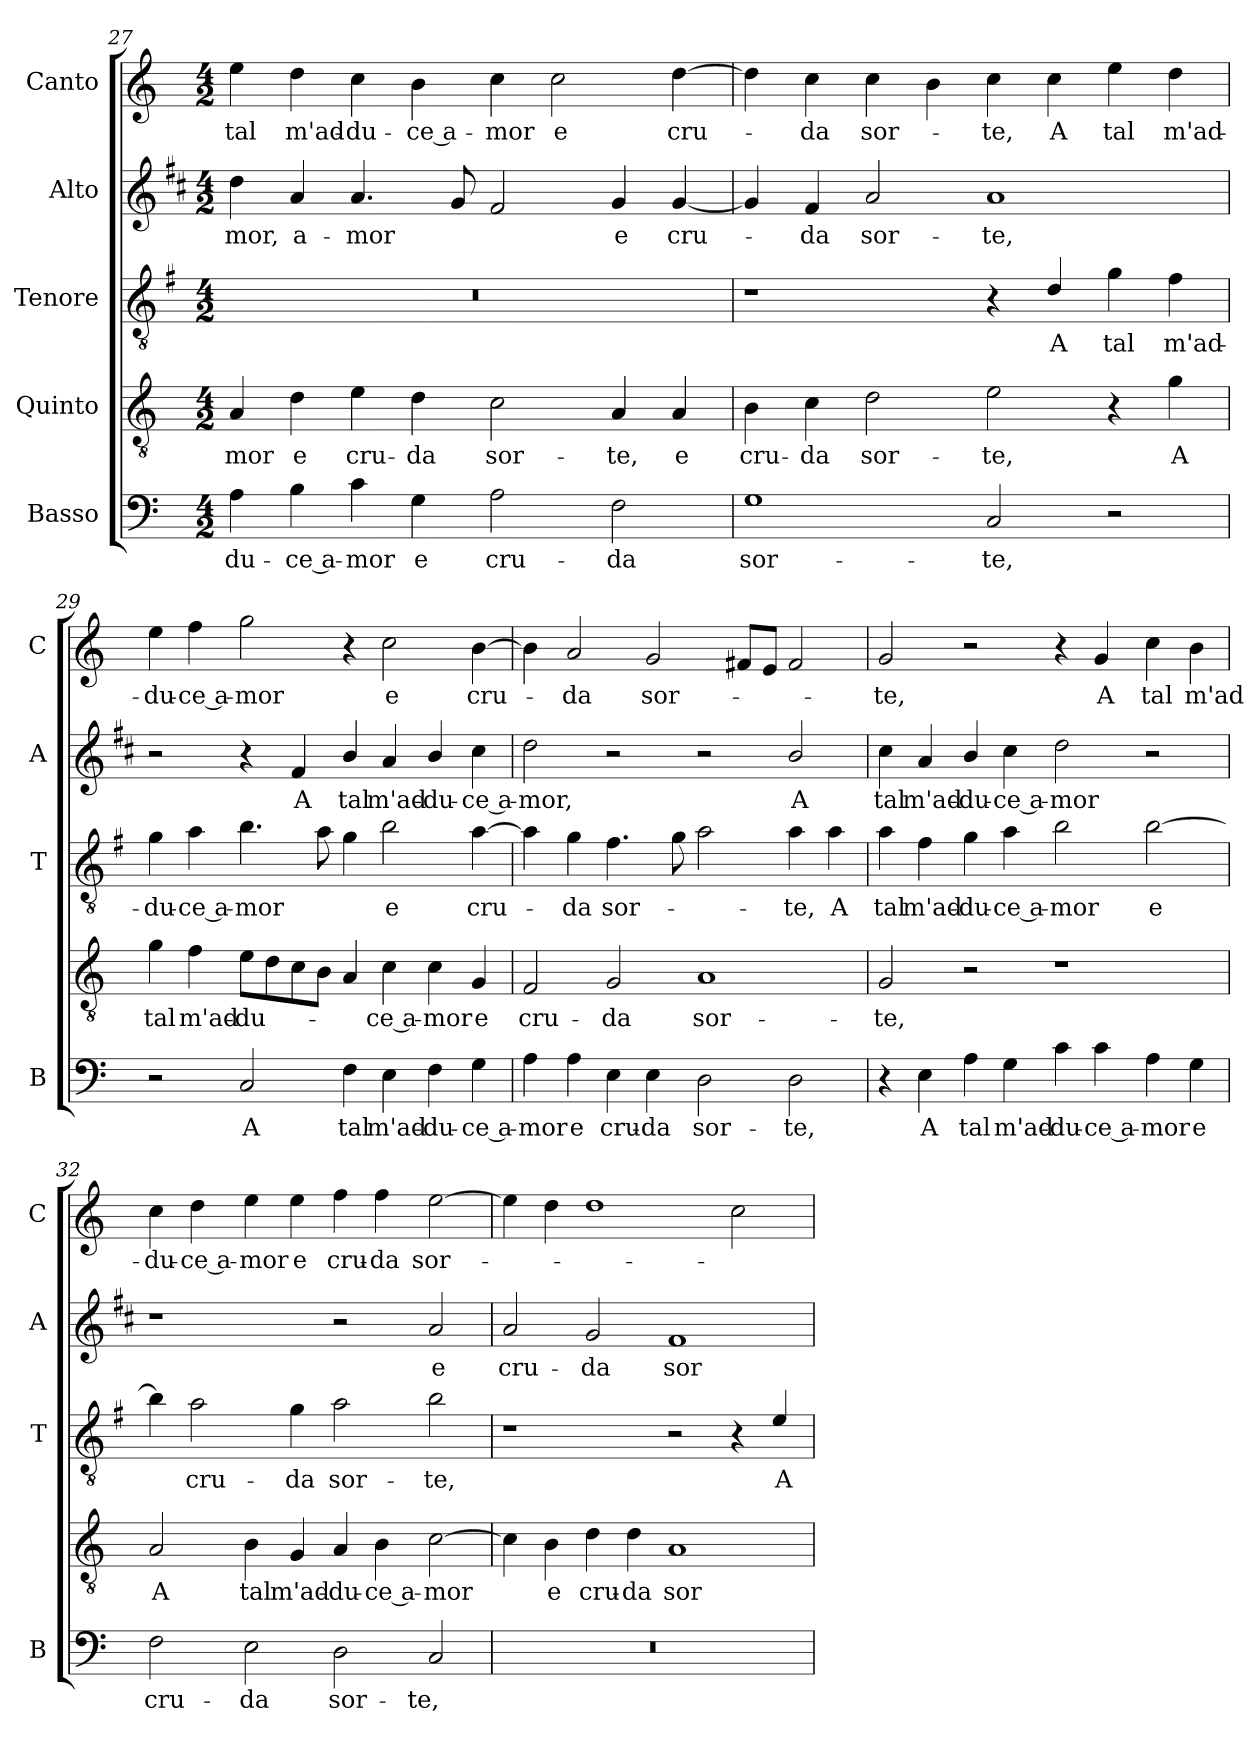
**kern	**text	**kern	**text	**kern	**text	**kern	**text	**kern	**text
*part5	*part5	*part4	*part4	*part3	*part3	*part2	*part2	*part1	*part1
*staff5	*staff5	*staff4	*staff4	*staff3	*staff3	*staff2	*staff2	*staff1	*staff1
*I"Basso	*	*I"Quinto	*	*I"Tenore	*	*I"Alto	*	*I"Canto	*
*I'B	*	*	*	*I'T	*	*I'A	*	*I'C	*
*clefF4	*	*clefGv2	*	*clefGv2	*	*clefG2	*	*clefG2	*
*	*	*	*	*ITrd4c7	*	*ITrd1c2	*	*	*
*k[]	*	*k[]	*	*k[]	*	*k[]	*	*k[]	*
*C:	*	*C:	*	*C:	*	*C:	*	*C:	*
*M4/2	*	*M4/2	*	*M4/2	*	*M4/2	*	*M4/2	*
=27	=27	=27	=27	=27	=27	=27	=27	=27	=27
!	!LO:LY:b	!	!LO:LY:b	!	!	!	!LO:LY:b	!	!LO:LY:b
4A\	-du-	4A/	-mor	0r	.	4cc\	-mor,	4ee\	tal
!	!LO:LY:b	!	!LO:LY:b	!	!	!	!LO:LY:b	!	!LO:LY:b
4B\	-ce a-	4d\	e	.	.	4g/	a-	4dd\	m'ad-
!	!LO:LY:b	!	!LO:LY:b	!	!	!	!LO:LY:b	!	!LO:LY:b
4c\	-mor	4e\	cru-	.	.	4.g/	-mor	4cc\	-du-
!	!LO:LY:b	!	!LO:LY:b	!	!	!	!	!	!LO:LY:b
4G\	e	4d\	-da	.	.	.	.	4b\	-ce a-
.	.	.	.	.	.	8f/	.	.	.
!	!LO:LY:b	!	!LO:LY:b	!	!	!	!	!	!LO:LY:b
2A\	cru-	2c\	sor-	.	.	2e/	.	4cc\	-mor
!	!	!	!	!	!	!	!	!	!LO:LY:b
.	.	.	.	.	.	.	.	2cc\	e
!	!LO:LY:b	!	!LO:LY:b	!	!	!	!LO:LY:b	!	!
2F\	-da	4A/	-te,	.	.	4f/	e	.	.
!	!	!	!LO:LY:b	!	!	!	!LO:LY:b	!	!LO:LY:b
.	.	4A/	e	.	.	[4f/	cru-	[4dd\	cru-
!!LO:LB:g=z
=28	=28	=28	=28	=28	=28	=28	=28	=28	=28
!	!LO:LY:b	!	!LO:LY:b	!	!	!	!	!	!
1G	sor-	4B\	cru-	1r	.	4f/]	.	4dd\]	.
!	!	!	!LO:LY:b	!	!	!	!LO:LY:b	!	!LO:LY:b
.	.	4c\	-da	.	.	4e/	-da	4cc\	-da
!	!	!	!LO:LY:b	!	!	!	!LO:LY:b	!	!LO:LY:b
.	.	2d\	sor-	.	.	2g/	sor-	4cc\	sor-
.	.	.	.	.	.	.	.	4b\	.
!	!LO:LY:b	!	!LO:LY:b	!	!	!	!LO:LY:b	!	!LO:LY:b
2C/	-te,	2e\	-te,	4r	.	1g	-te,	4cc\	-te,
!	!	!	!	!	!LO:LY:b	!	!	!	!LO:LY:b
.	.	.	.	4G/	A	.	.	4cc\	A
!	!	!	!	!	!LO:LY:b	!	!	!	!LO:LY:b
2r	.	4r	.	4c\	tal	.	.	4ee\	tal
!	!	!	!LO:LY:b	!	!LO:LY:b	!	!	!	!LO:LY:b
.	.	4g\	A	4B\	m'ad-	.	.	4dd\	m'ad-
=29	=29	=29	=29	=29	=29	=29	=29	=29	=29
!	!	!	!LO:LY:b	!	!LO:LY:b	!	!	!	!LO:LY:b
2r	.	4g\	tal	4c\	-du-	2r	.	4ee\	-du-
!	!	!	!LO:LY:b	!	!LO:LY:b	!	!	!	!LO:LY:b
.	.	4f\	m'ad-	4d\	-ce a-	.	.	4ff\	-ce a-
!	!LO:LY:b	!	!LO:LY:b	!	!LO:LY:b	!	!	!	!LO:LY:b
2C/	A	8e\L	-du-	4.e\	-mor	4r	.	2gg\	-mor
.	.	8d\	.	.	.	.	.	.	.
!	!	!	!	!	!	!	!LO:LY:b	!	!
.	.	8c\	.	.	.	4e/	A	.	.
.	.	8B\J	.	8d\	.	.	.	.	.
!	!LO:LY:b	!	!	!	!	!	!LO:LY:b	!	!
4F\	tal	4A/	.	4c\	.	4a/	tal	4r	.
!	!LO:LY:b	!	!LO:LY:b	!	!LO:LY:b	!	!LO:LY:b	!	!LO:LY:b
4E\	m'ad-	4c\	-ce a-	2e\	e	4g/	m'ad-	2cc\	e
!	!LO:LY:b	!	!LO:LY:b	!	!	!	!LO:LY:b	!	!
4F\	-du-	4c\	-mor	.	.	4a/	-du-	.	.
!	!LO:LY:b	!	!LO:LY:b	!	!LO:LY:b	!	!LO:LY:b	!	!LO:LY:b
4G\	-ce a-	4G/	e	[4d\	cru-	4b\	-ce a-	[4b\	cru-
=30	=30	=30	=30	=30	=30	=30	=30	=30	=30
!	!LO:LY:b	!	!LO:LY:b	!	!	!	!LO:LY:b	!	!
4A\	-mor	2F/	cru-	4d\]	.	2cc\	-mor,	4b\]	.
!	!LO:LY:b	!	!	!	!LO:LY:b	!	!	!	!LO:LY:b
4A\	e	.	.	4c\	-da	.	.	2a/	-da
!	!LO:LY:b	!	!LO:LY:b	!	!LO:LY:b	!	!	!	!
4E\	cru-	2G/	-da	4.B\	sor-	2r	.	.	.
!	!LO:LY:b	!	!	!	!	!	!	!	!LO:LY:b
4E\	-da	.	.	.	.	.	.	2g/	sor-
.	.	.	.	8c\	.	.	.	.	.
!	!LO:LY:b	!	!LO:LY:b	!	!	!	!	!	!
2D\	sor-	1A	sor-	2d\	.	2r	.	.	.
.	.	.	.	.	.	.	.	8f#X/L	.
.	.	.	.	.	.	.	.	8e/J	.
!	!LO:LY:b	!	!	!	!LO:LY:b	!	!LO:LY:b	!	!
2D\	-te,	.	.	4d\	-te,	2a/	A	2f#/	.
!	!	!	!	!	!LO:LY:b	!	!	!	!
.	.	.	.	4d\	A	.	.	.	.
!!LO:PB:g=z
=31	=31	=31	=31	=31	=31	=31	=31	=31	=31
!	!	!	!LO:LY:b	!	!LO:LY:b	!	!LO:LY:b	!	!LO:LY:b
4r	.	2G/	-te,	4d\	tal	4b\	tal	2g/	-te,
!	!LO:LY:b	!	!	!	!LO:LY:b	!	!LO:LY:b	!	!
4E\	A	.	.	4B\	m'ad-	4g/	m'ad-	.	.
!	!LO:LY:b	!	!	!	!LO:LY:b	!	!LO:LY:b	!	!
4A\	tal	2r	.	4c\	-du-	4a/	-du-	2r	.
!	!LO:LY:b	!	!	!	!LO:LY:b	!	!LO:LY:b	!	!
4G\	m'ad-	.	.	4d\	-ce a-	4b\	-ce a-	.	.
!	!LO:LY:b	!	!	!	!LO:LY:b	!	!LO:LY:b	!	!
4c\	-du-	1r	.	2e\	-mor	2cc\	-mor	4r	.
!	!LO:LY:b	!	!	!	!	!	!	!	!LO:LY:b
4c\	-ce a-	.	.	.	.	.	.	4g/	A
!	!LO:LY:b	!	!	!	!LO:LY:b	!	!	!	!LO:LY:b
4A\	-mor	.	.	[2e\	e	2r	.	4cc\	tal
!	!LO:LY:b	!	!	!	!	!	!	!	!LO:LY:b
4G\	e	.	.	.	.	.	.	4b\	m'ad-
=32	=32	=32	=32	=32	=32	=32	=32	=32	=32
!	!LO:LY:b	!	!LO:LY:b	!	!	!	!	!	!LO:LY:b
2F\	cru-	2A/	A	4e\]	.	1r	.	4cc\	-du-
!	!	!	!	!	!LO:LY:b	!	!	!	!LO:LY:b
.	.	.	.	2d\	cru-	.	.	4dd\	-ce a-
!	!LO:LY:b	!	!LO:LY:b	!	!	!	!	!	!LO:LY:b
2E\	-da	4B\	tal	.	.	.	.	4ee\	-mor
!	!	!	!LO:LY:b	!	!LO:LY:b	!	!	!	!LO:LY:b
.	.	4G/	m'ad-	4c\	-da	.	.	4ee\	e
!	!LO:LY:b	!	!LO:LY:b	!	!LO:LY:b	!	!	!	!LO:LY:b
2D\	sor-	4A/	-du-	2d\	sor-	2r	.	4ff\	cru-
!	!	!	!LO:LY:b	!	!	!	!	!	!LO:LY:b
.	.	4B\	-ce a-	.	.	.	.	4ff\	-da
!	!LO:LY:b	!	!LO:LY:b	!	!LO:LY:b	!	!LO:LY:b	!	!LO:LY:b
2C/	-te,	[2c\	-mor	2e\	-te,	2g/	e	[2ee\	sor-
=33	=33	=33	=33	=33	=33	=33	=33	=33	=33
!	!	!	!	!	!	!	!LO:LY:b	!	!
0r	.	4c\]	.	1r	.	2g/	cru-	4ee\]	.
!	!	!	!LO:LY:b	!	!	!	!	!	!
.	.	4B\	e	.	.	.	.	4dd\	.
!	!	!	!LO:LY:b	!	!	!	!LO:LY:b	!	!
.	.	4d\	cru-	.	.	2f/	-da	1dd	.
!	!	!	!LO:LY:b	!	!	!	!	!	!
.	.	4d\	-da	.	.	.	.	.	.
!	!	!	!LO:LY:b	!	!	!	!LO:LY:b	!	!
.	.	1A	sor-	2r	.	1e	sor-	.	.
.	.	.	.	4r	.	.	.	2cc\	.
!	!	!	!	!	!LO:LY:b	!	!	!	!
.	.	.	.	4A/	A	.	.	.	.
=	=	=	=	=	=	=	=	=	=
*-	*-	*-	*-	*-	*-	*-	*-	*-	*-
